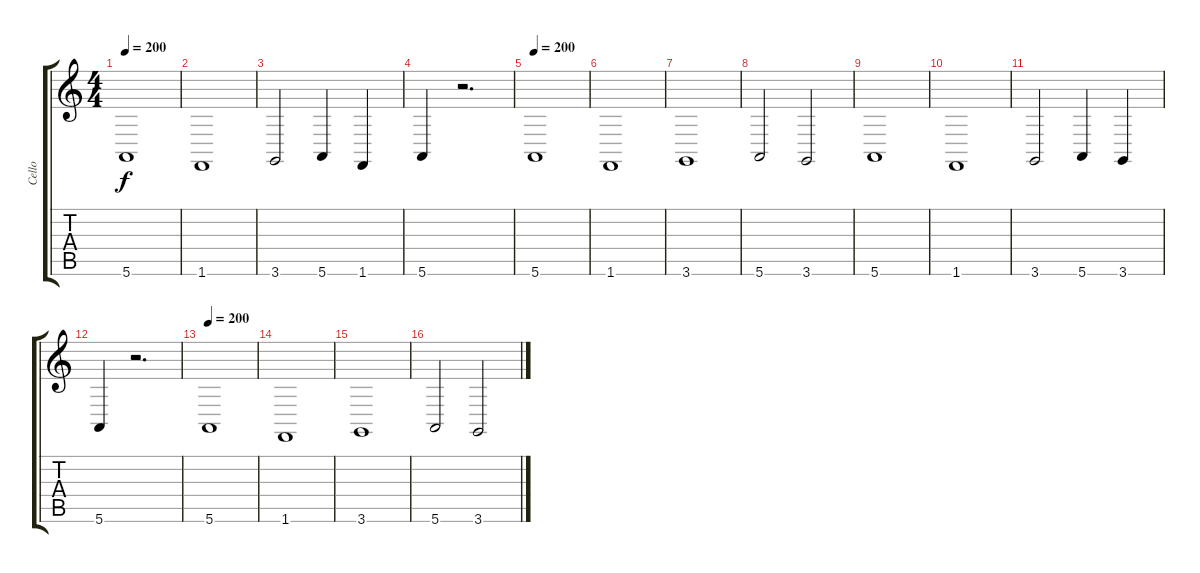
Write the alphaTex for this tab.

\track ("Cello" "Cello") {instrument cello}
\staff {score tabs}
\tuning (E4 B3 G3 D3 A2 E2) {hide}
\ts (4 4)
\tempo 200
\clef g2
\ks c
5.6.1{dy f} |
1.6.1 |
3.6.2 5.6.4 1.6.4 |
5.6.4 r.2{d} |
\tempo 200
5.6.1 |
1.6.1 |
3.6.1 |
5.6.2 3.6.2 |
5.6.1 |
1.6.1 |
3.6.2 5.6.4 3.6.4 |
5.6.4 r.2{d} |
\tempo 200
5.6.1 |
1.6.1 |
3.6.1 |
5.6.2 3.6.2
